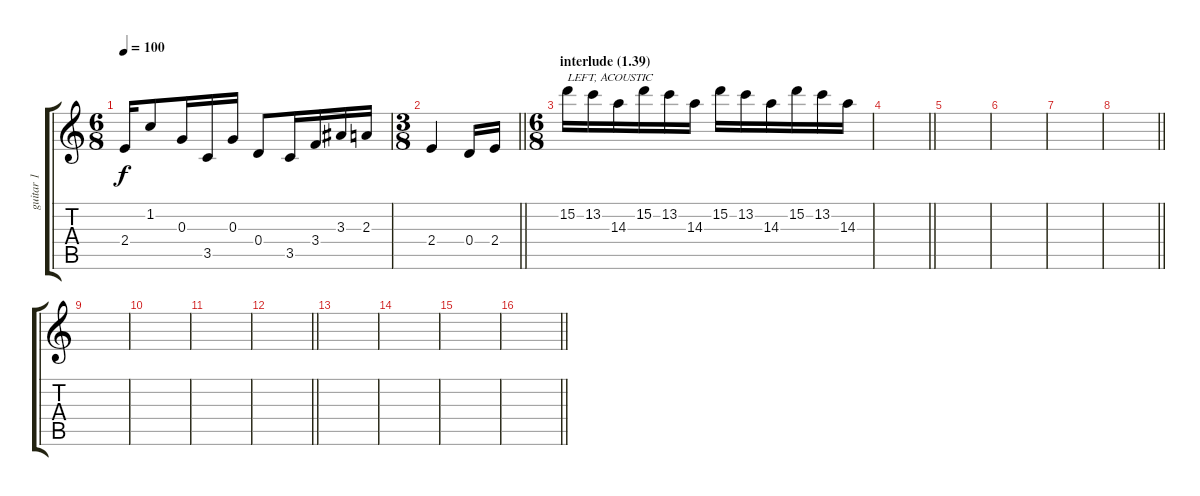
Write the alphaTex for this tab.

\track ("guitar 1" "guitar 1") {instrument electricguitarjazz}
\staff {score tabs}
\tuning (E4 B3 G3 D3 A2 E2) {hide}
\ts (6 8)
\tempo 100
\clef g2
\ks c
2.4.16{dy f} 1.2.8 0.3.16 3.5.16 0.3.16 0.4.8 3.5.16 3.4.16 3.3.16 2.3.16 |
\ts (3 8)
\barLineRight lightlight
2.4.4 0.4.16 2.4.16 |
\ts (6 8)
\section ("" "interlude (1.39)")
15.2.16{txt "LEFT, ACOUSTIC" balance 0 instrument acousticguitarsteel} 13.2.16 14.3.16 15.2.16 13.2.16 14.3.16 15.2.16 13.2.16 14.3.16 15.2.16 13.2.16 14.3.16 |
\barLineRight lightlight
|
|
|
|
\barLineRight lightlight
|
|
|
|
\barLineRight lightlight
|
|
|
|
\barLineRight lightlight
